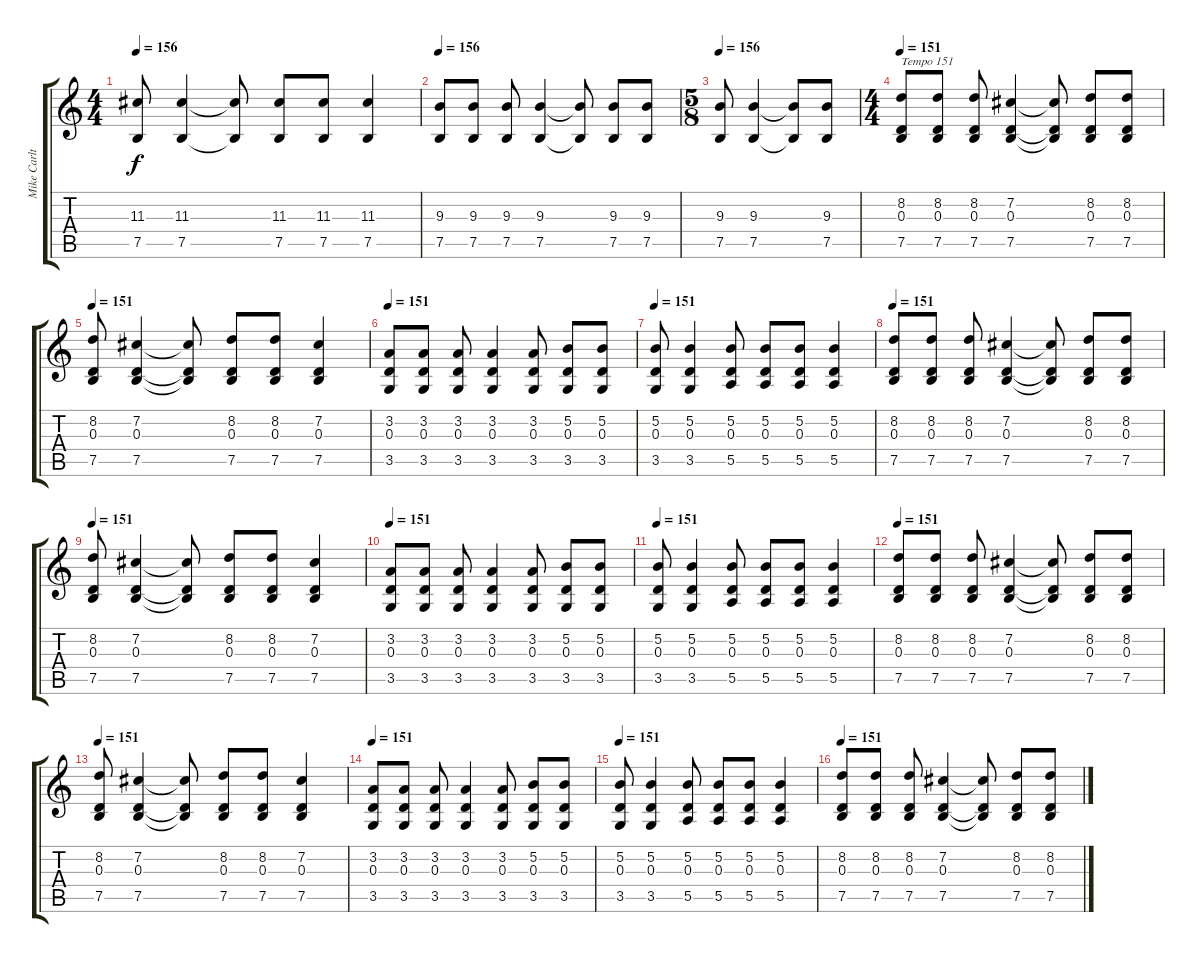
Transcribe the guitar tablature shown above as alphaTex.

\track ("Mike Carlton" "Mike Carlt") {instrument distortionguitar}
\staff {score tabs}
\tuning (B3 Gb3 D3 A2 E2 B1) {hide}
\ts (4 4)
\tempo 156
\clef g2
\ks c
(11.3 7.5).8{dy f} (11.3 7.5).4 (11.3{t} 7.5{t}).8 (11.3 7.5).8 (11.3 7.5).8 (11.3 7.5).4 |
\tempo 156
(9.3 7.5).8 (9.3 7.5).8 (9.3 7.5).8 (9.3 7.5).4 (9.3{t} 7.5{t}).8 (9.3 7.5).8 (9.3 7.5).8 |
\ts (5 8)
\tempo 156
(9.3 7.5).8 (9.3 7.5).4 (9.3{t} 7.5{t}).8 (9.3 7.5).8 |
\ts (4 4)
\tempo 151
(8.2 0.3 7.5).8{txt "Tempo 151"} (8.2 0.3 7.5).8 (8.2 0.3 7.5).8 (7.2 0.3 7.5).4 (7.2{t} 0.3{t} 7.5{t}).8 (8.2 0.3 7.5).8 (8.2 0.3 7.5).8 |
\tempo 151
(8.2 0.3 7.5).8 (7.2 0.3 7.5).4 (7.2{t} 0.3{t} 7.5{t}).8 (8.2 0.3 7.5).8 (8.2 0.3 7.5).8 (7.2 0.3 7.5).4 |
\tempo 151
(3.2 0.3 3.5).8 (3.2 0.3 3.5).8 (3.2 0.3 3.5).8 (3.2 0.3 3.5).4 (3.2 0.3 3.5).8 (5.2 0.3 3.5).8 (5.2 0.3 3.5).8 |
\tempo 151
(5.2 0.3 3.5).8 (5.2 0.3 3.5).4 (5.2 0.3 5.5).8 (5.2 0.3 5.5).8 (5.2 0.3 5.5).8 (5.2 0.3 5.5).4 |
\tempo 151
(8.2 0.3 7.5).8 (8.2 0.3 7.5).8 (8.2 0.3 7.5).8 (7.2 0.3 7.5).4 (7.2{t} 0.3{t} 7.5{t}).8 (8.2 0.3 7.5).8 (8.2 0.3 7.5).8 |
\tempo 151
(8.2 0.3 7.5).8 (7.2 0.3 7.5).4 (7.2{t} 0.3{t} 7.5{t}).8 (8.2 0.3 7.5).8 (8.2 0.3 7.5).8 (7.2 0.3 7.5).4 |
\tempo 151
(3.2 0.3 3.5).8 (3.2 0.3 3.5).8 (3.2 0.3 3.5).8 (3.2 0.3 3.5).4 (3.2 0.3 3.5).8 (5.2 0.3 3.5).8 (5.2 0.3 3.5).8 |
\tempo 151
(5.2 0.3 3.5).8 (5.2 0.3 3.5).4 (5.2 0.3 5.5).8 (5.2 0.3 5.5).8 (5.2 0.3 5.5).8 (5.2 0.3 5.5).4 |
\tempo 151
(8.2 0.3 7.5).8 (8.2 0.3 7.5).8 (8.2 0.3 7.5).8 (7.2 0.3 7.5).4 (7.2{t} 0.3{t} 7.5{t}).8 (8.2 0.3 7.5).8 (8.2 0.3 7.5).8 |
\tempo 151
(8.2 0.3 7.5).8 (7.2 0.3 7.5).4 (7.2{t} 0.3{t} 7.5{t}).8 (8.2 0.3 7.5).8 (8.2 0.3 7.5).8 (7.2 0.3 7.5).4 |
\tempo 151
(3.2 0.3 3.5).8 (3.2 0.3 3.5).8 (3.2 0.3 3.5).8 (3.2 0.3 3.5).4 (3.2 0.3 3.5).8 (5.2 0.3 3.5).8 (5.2 0.3 3.5).8 |
\tempo 151
(5.2 0.3 3.5).8 (5.2 0.3 3.5).4 (5.2 0.3 5.5).8 (5.2 0.3 5.5).8 (5.2 0.3 5.5).8 (5.2 0.3 5.5).4 |
\tempo 151
(8.2 0.3 7.5).8 (8.2 0.3 7.5).8 (8.2 0.3 7.5).8 (7.2 0.3 7.5).4 (7.2{t} 0.3{t} 7.5{t}).8 (8.2 0.3 7.5).8 (8.2 0.3 7.5).8
